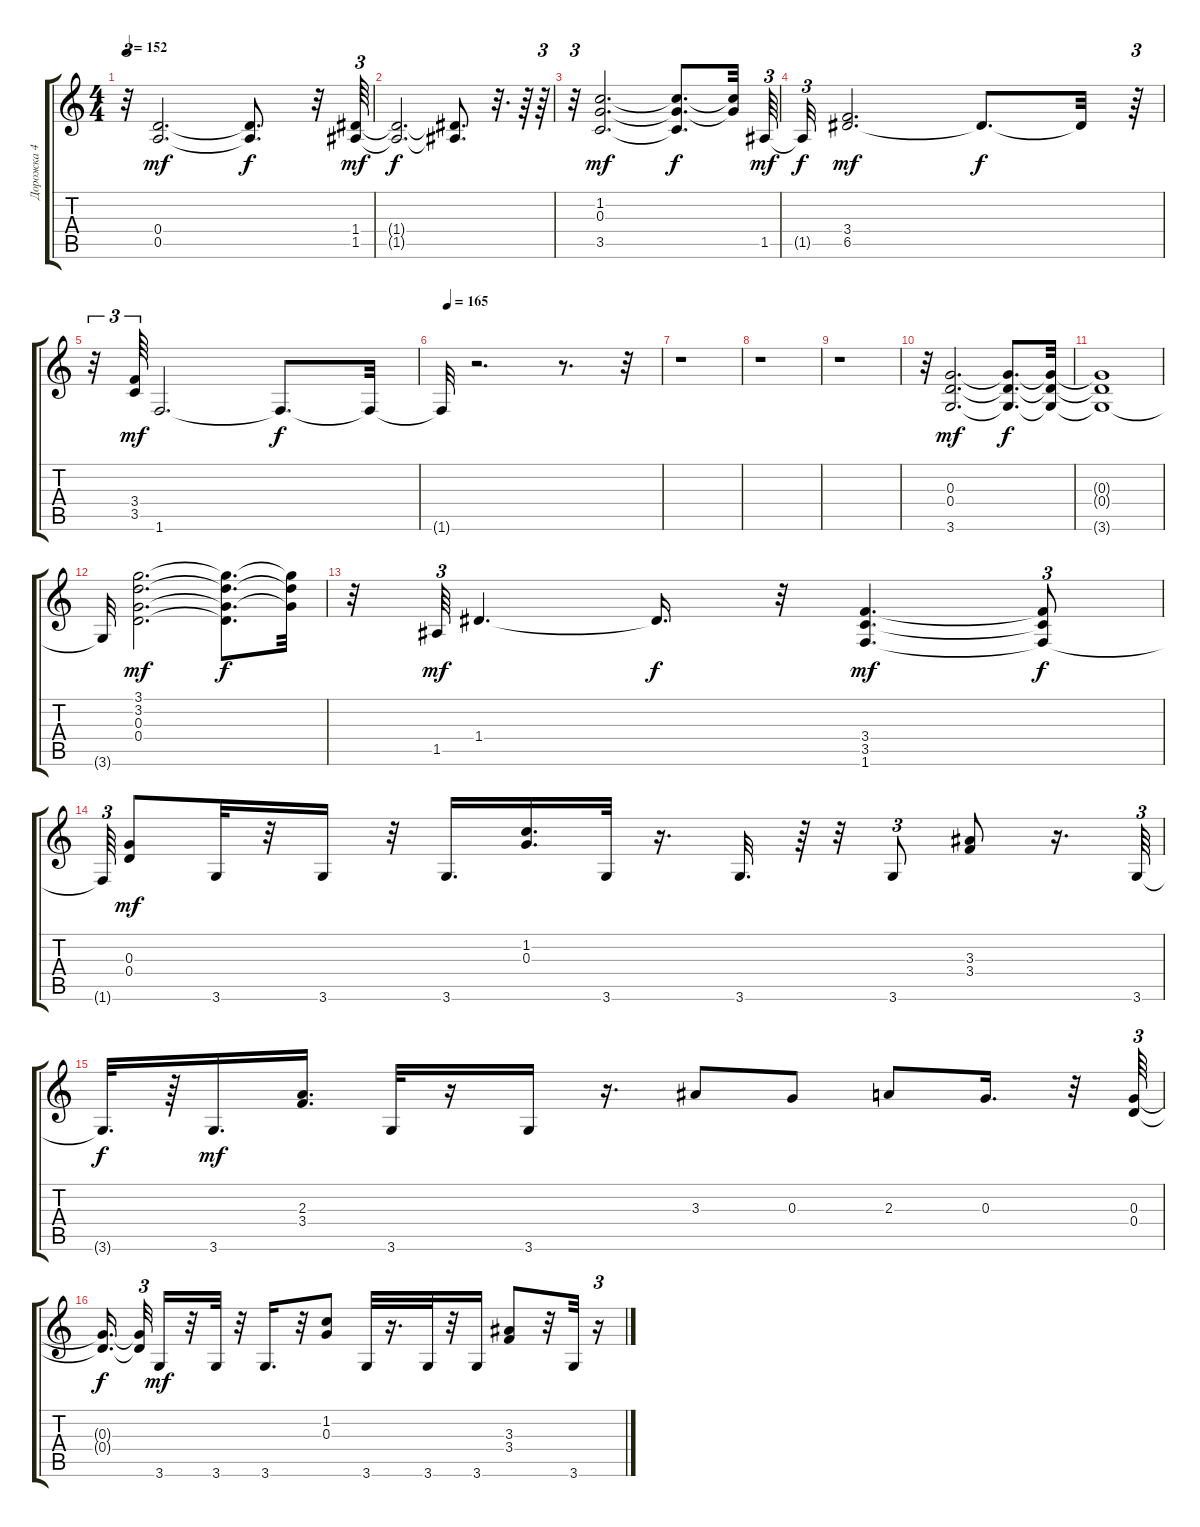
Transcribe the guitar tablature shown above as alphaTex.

\track ("Дорожка 4" "Дорожка 4") {instrument overdrivenguitar}
\staff {score tabs}
\tuning (E4 B3 G3 D3 A2 E2) {hide}
\ts (4 4)
\tempo 152
\clef g2
\ks c
r.32{tu (3 2) dy f} (0.4 0.5).2{d dy mf} (0.4{t} 0.5{t}).8{d dy f} r.32 (1.4 1.5).64{tu (3 2) dy mf} |
(1.4{t} 1.5{t}).2{d dy f} (1.4{t} 1.5{t}).8{d} r.32{d} r.64 r.64{tu (3 2)} |
r.32{tu (3 2)} (1.2 0.3 3.5).2{d dy mf} (1.2{t} 0.3{t} 3.5{t}).8{d dy f} (1.2{t} 0.3{t}).32 1.5.64{tu (3 2) dy mf} |
1.5{t}.32{tu (3 2) dy f} (3.4 6.5).2{d dy mf} 6.5{t}.8{d dy f} 6.5{t}.32 r.64{tu (3 2)} |
r.32{tu (3 2)} (3.4 3.5).64{tu (3 2) dy mf} 1.6.2{d} 1.6{t}.8{d dy f} 1.6{t}.32 |
\tempo (165 0.03125)
1.6{t}.32 r.2{d} r.8{d} r.32 |
r.1 |
r.1 |
r.1 |
r.32 (0.3 0.4 3.6).2{d dy mf} (0.3{t} 0.4{t} 3.6{t}).8{d dy f} (0.3{t} 0.4{t} 3.6{t}).32 |
(0.3{t} 0.4{t} 3.6{t}).1 |
3.6{t}.32 (3.1 3.2 0.3 0.4).2{d dy mf} (3.1{t} 3.2{t} 0.3{t} 0.4{t}).8{d dy f} (3.1{t} 3.2{t} 0.3{t}).32 |
r.32 1.5.64{tu (3 2) dy mf} 1.4.4{d} 1.4{t}.16{d dy f} r.32 (3.4 3.5 1.6).4{d dy mf} (3.4{t} 3.5{t} 1.6{t}).8{tu (3 2) dy f} |
1.6{t}.64{tu (3 2)} (0.3 0.4).8{dy mf} 3.6.32 r.32 3.6.16 r.32 3.6.16{d} (1.2 0.3).16{d} 3.6.32 r.16{d} 3.6.32{d} r.64 r.32 3.6.8{tu (3 2)} (3.3 3.4).8 r.16{d} 3.6.64{tu (3 2)} |
3.6{t}.32{d dy f} r.64 3.6.16{d dy mf} (2.3 3.4).16{d} 3.6.32 r.16 3.6.16 r.16{d} 3.3.8 0.3.8 2.3.8 0.3.16{d} r.32 (0.3 0.4).64{tu (3 2)} |
(0.3{t} 0.4{t}).16{d dy f beam splitsecondary} (0.3{t} 0.4{t}).32{tu (3 2)} 3.6.16{dy mf} r.32 3.6.32 r.32 3.6.16{d} r.32 (1.2 0.3).8 3.6.32 r.16{d} 3.6.32 r.32 3.6.16 (3.3 3.4).8 r.32 3.6.32 r.16{tu (3 2)}
